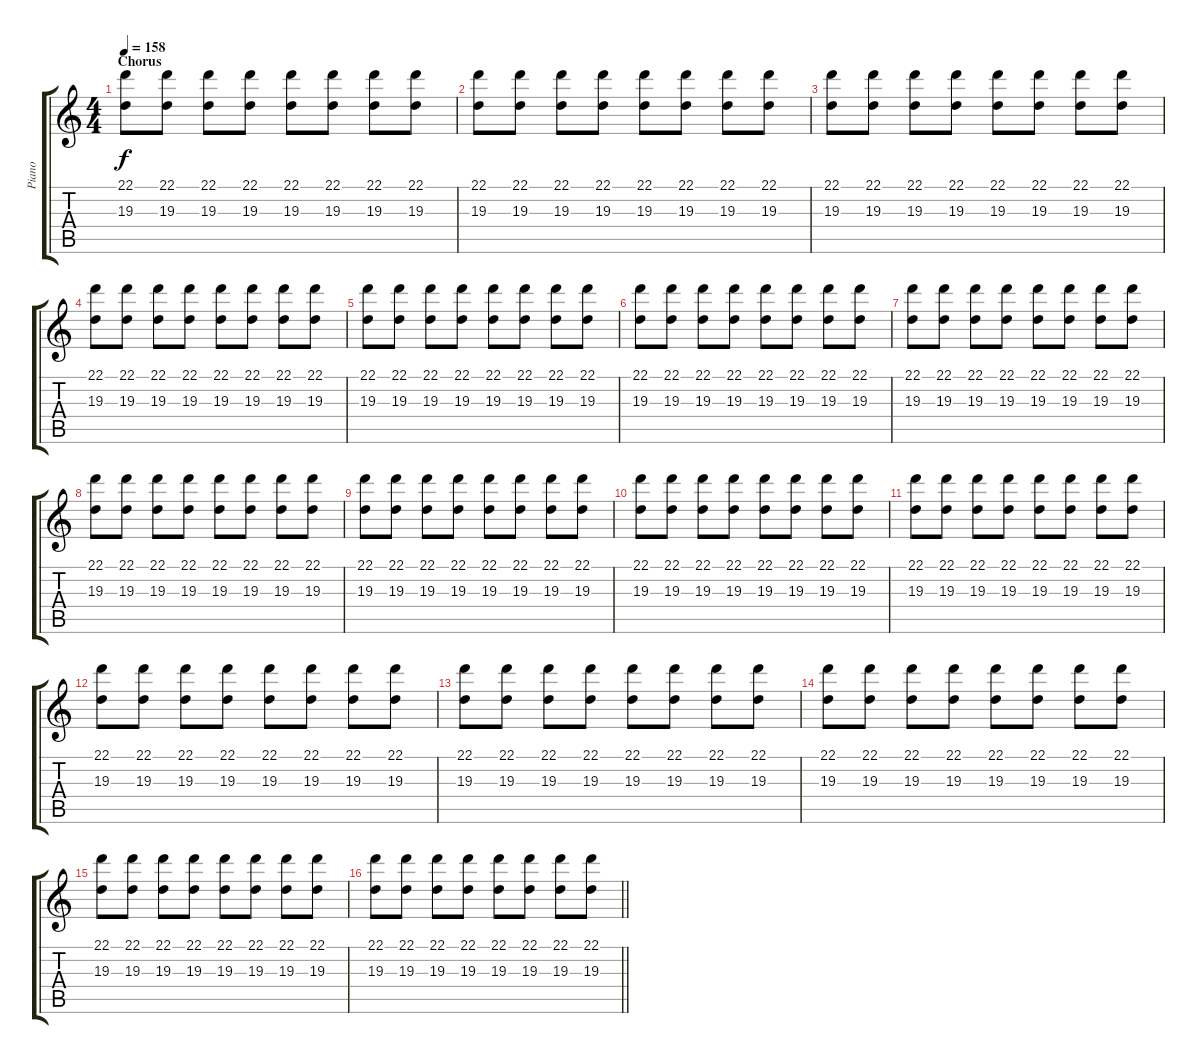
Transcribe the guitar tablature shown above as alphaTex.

\track ("Piano" "Piano") {instrument brightacousticpiano}
\staff {score tabs}
\tuning (E4 B3 G3 D3 A2 E2) {hide}
\ts (4 4)
\section ("" "Chorus")
\tempo 158
\clef g2
\ks c
(22.1 19.3).8{dy f} (22.1 19.3).8 (22.1 19.3).8 (22.1 19.3).8 (22.1 19.3).8 (22.1 19.3).8 (22.1 19.3).8 (22.1 19.3).8 |
(22.1 19.3).8 (22.1 19.3).8 (22.1 19.3).8 (22.1 19.3).8 (22.1 19.3).8 (22.1 19.3).8 (22.1 19.3).8 (22.1 19.3).8 |
(22.1 19.3).8 (22.1 19.3).8 (22.1 19.3).8 (22.1 19.3).8 (22.1 19.3).8 (22.1 19.3).8 (22.1 19.3).8 (22.1 19.3).8 |
(22.1 19.3).8 (22.1 19.3).8 (22.1 19.3).8 (22.1 19.3).8 (22.1 19.3).8 (22.1 19.3).8 (22.1 19.3).8 (22.1 19.3).8 |
(22.1 19.3).8 (22.1 19.3).8 (22.1 19.3).8 (22.1 19.3).8 (22.1 19.3).8 (22.1 19.3).8 (22.1 19.3).8 (22.1 19.3).8 |
(22.1 19.3).8 (22.1 19.3).8 (22.1 19.3).8 (22.1 19.3).8 (22.1 19.3).8 (22.1 19.3).8 (22.1 19.3).8 (22.1 19.3).8 |
(22.1 19.3).8 (22.1 19.3).8 (22.1 19.3).8 (22.1 19.3).8 (22.1 19.3).8 (22.1 19.3).8 (22.1 19.3).8 (22.1 19.3).8 |
(22.1 19.3).8 (22.1 19.3).8 (22.1 19.3).8 (22.1 19.3).8 (22.1 19.3).8 (22.1 19.3).8 (22.1 19.3).8 (22.1 19.3).8 |
(22.1 19.3).8 (22.1 19.3).8 (22.1 19.3).8 (22.1 19.3).8 (22.1 19.3).8 (22.1 19.3).8 (22.1 19.3).8 (22.1 19.3).8 |
(22.1 19.3).8 (22.1 19.3).8 (22.1 19.3).8 (22.1 19.3).8 (22.1 19.3).8 (22.1 19.3).8 (22.1 19.3).8 (22.1 19.3).8 |
(22.1 19.3).8 (22.1 19.3).8 (22.1 19.3).8 (22.1 19.3).8 (22.1 19.3).8 (22.1 19.3).8 (22.1 19.3).8 (22.1 19.3).8 |
(22.1 19.3).8 (22.1 19.3).8 (22.1 19.3).8 (22.1 19.3).8 (22.1 19.3).8 (22.1 19.3).8 (22.1 19.3).8 (22.1 19.3).8 |
(22.1 19.3).8 (22.1 19.3).8 (22.1 19.3).8 (22.1 19.3).8 (22.1 19.3).8 (22.1 19.3).8 (22.1 19.3).8 (22.1 19.3).8 |
(22.1 19.3).8 (22.1 19.3).8 (22.1 19.3).8 (22.1 19.3).8 (22.1 19.3).8 (22.1 19.3).8 (22.1 19.3).8 (22.1 19.3).8 |
(22.1 19.3).8 (22.1 19.3).8 (22.1 19.3).8 (22.1 19.3).8 (22.1 19.3).8 (22.1 19.3).8 (22.1 19.3).8 (22.1 19.3).8 |
\barLineRight lightlight
(22.1 19.3).8 (22.1 19.3).8 (22.1 19.3).8 (22.1 19.3).8 (22.1 19.3).8 (22.1 19.3).8 (22.1 19.3).8 (22.1 19.3).8
